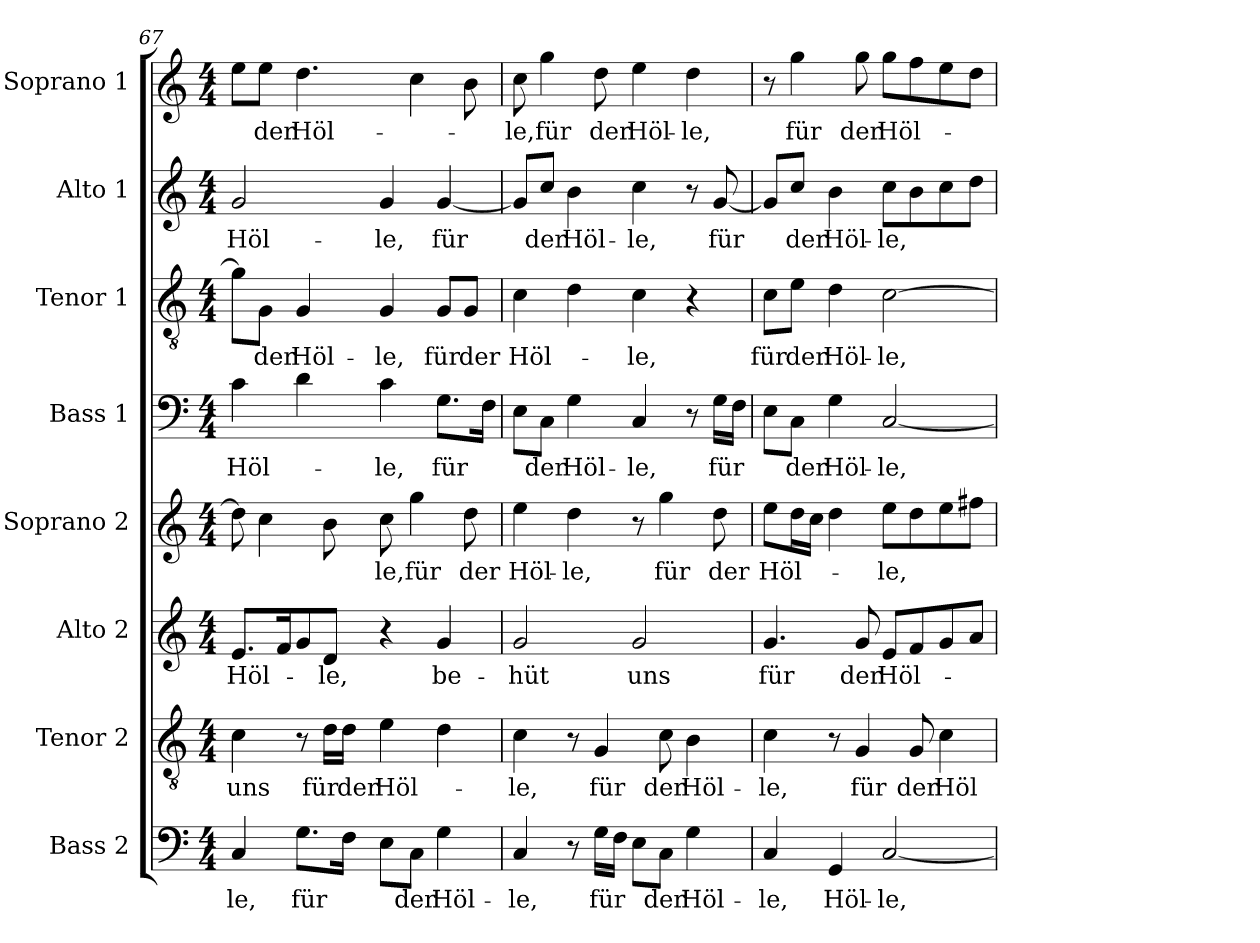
**kern	**text	**kern	**text	**kern	**text	**kern	**text	**kern	**text	**kern	**text	**kern	**text	**kern	**text
*part8	*part8	*part7	*part7	*part6	*part6	*part5	*part5	*part4	*part4	*part3	*part3	*part2	*part2	*part1	*part1
*staff8	*staff8	*staff7	*staff7	*staff6	*staff6	*staff5	*staff5	*staff4	*staff4	*staff3	*staff3	*staff2	*staff2	*staff1	*staff1
*I"Bass 2	*	*I"Tenor 2	*	*I"Alto 2	*	*I"Soprano 2	*	*I"Bass 1	*	*I"Tenor 1	*	*I"Alto 1	*	*I"Soprano 1	*
*I'B2	*	*I'T2	*	*I'A2	*	*I'S2	*	*I'B1	*	*I'T1	*	*I'A1	*	*I'S1	*
!!LO:LB:g=z
*clefF4	*	*clefGv2	*	*clefG2	*	*clefG2	*	*clefF4	*	*clefGv2	*	*clefG2	*	*clefG2	*
*	*	*ITrd7c12	*	*	*	*	*	*	*	*ITrd7c12	*	*	*	*	*
*k[]	*	*k[]	*	*k[]	*	*k[]	*	*k[]	*	*k[]	*	*k[]	*	*k[]	*
*C:	*	*C:	*	*C:	*	*C:	*	*C:	*	*C:	*	*C:	*	*C:	*
*M4/4	*	*M4/4	*	*M4/4	*	*M4/4	*	*M4/4	*	*M4/4	*	*M4/4	*	*M4/4	*
=67	=67	=67	=67	=67	=67	=67	=67	=67	=67	=67	=67	=67	=67	=67	=67
!	!LO:LY:b:color=#000000	!	!	!	!	!	!	!	!	!	!	!	!	!	!
!	!	!	!LO:LY:b:color=#000000	!	!	!	!	!	!	!	!	!	!	!	!
!	!	!	!	!	!LO:LY:b:color=#000000	!	!	!	!	!	!	!	!	!	!
!	!	!	!	!	!	!	!	!	!LO:LY:b:color=#000000	!	!	!	!	!	!
!	!	!	!	!	!	!	!	!	!	!	!	!	!LO:LY:b:color=#000000	!	!
4Ci/	-le,	4Ci\	uns	8.ei/L	Höl-	8ddi\]	.	4ci\	Höl-	8Gi\L]	.	2gi/	Höl-	8eei\L	.
!	!	!	!	!	!	!	!	!	!	!	!LO:LY:b:color=#000000	!	!	!	!
!	!	!	!	!	!	!	!	!	!	!	!	!	!	!	!LO:LY:b:color=#000000
.	.	.	.	.	.	4cci\	.	.	.	8GGi\J	der	.	.	8eei\J	der
.	.	.	.	16fi/k	.	.	.	.	.	.	.	.	.	.	.
!	!LO:LY:b:color=#000000	!	!	!	!	!	!	!	!	!	!	!	!	!	!
!	!	!	!	!	!	!	!	!	!	!	!LO:LY:b:color=#000000	!	!	!	!
!	!	!	!	!	!	!	!	!	!	!	!	!	!	!	!LO:LY:b:color=#000000
8.Gi\L	für	8r	.	8gi/	.	.	.	4di\	.	4GGi/	Höl-	.	.	4.ddi\	Höl-
!	!	!	!LO:LY:b:color=#000000	!	!	!	!	!	!	!	!	!	!	!	!
!	!	!	!	!	!LO:LY:b:color=#000000	!	!	!	!	!	!	!	!	!	!
.	.	16Di\LL	für	8di/J	-le,	8bi\	.	.	.	.	.	.	.	.	.
!	!	!	!LO:LY:b:color=#000000	!	!	!	!	!	!	!	!	!	!	!	!
16Fi\Jk	.	16Di\JJ	der	.	.	.	.	.	.	.	.	.	.	.	.
!	!	!	!LO:LY:b:color=#000000	!	!	!	!	!	!	!	!	!	!	!	!
!	!	!	!	!	!	!	!LO:LY:b:color=#000000	!	!	!	!	!	!	!	!
!	!	!	!	!	!	!	!	!	!LO:LY:b:color=#000000	!	!	!	!	!	!
!	!	!	!	!	!	!	!	!	!	!	!LO:LY:b:color=#000000	!	!	!	!
!	!	!	!	!	!	!	!	!	!	!	!	!	!LO:LY:b:color=#000000	!	!
8Ei\L	.	4Ei\	Höl-	4r	.	8cci\	-le,	4ci\	-le,	4GGi/	-le,	4gi/	-le,	.	.
!	!LO:LY:b:color=#000000	!	!	!	!	!	!	!	!	!	!	!	!	!	!
!	!	!	!	!	!	!	!LO:LY:b:color=#000000	!	!	!	!	!	!	!	!
8Ci\J	der	.	.	.	.	4ggi\	für	.	.	.	.	.	.	4cci\	.
!	!LO:LY:b:color=#000000	!	!	!	!	!	!	!	!	!	!	!	!	!	!
!	!	!	!	!	!LO:LY:b:color=#000000	!	!	!	!	!	!	!	!	!	!
!	!	!	!	!	!	!	!	!	!LO:LY:b:color=#000000	!	!	!	!	!	!
!	!	!	!	!	!	!	!	!	!	!	!LO:LY:b:color=#000000	!	!	!	!
!	!	!	!	!	!	!	!	!	!	!	!	!	!LO:LY:b:color=#000000	!	!
4Gi\	Höl-	4Di\	.	4gi/	be-	.	.	8.Gi\L	für	8GGi/L	für	[4gi/	für	.	.
!	!	!	!	!	!	!	!LO:LY:b:color=#000000	!	!	!	!	!	!	!	!
!	!	!	!	!	!	!	!	!	!	!	!LO:LY:b:color=#000000	!	!	!	!
.	.	.	.	.	.	8ddi\	der	.	.	8GGi/J	der	.	.	8bi\	.
.	.	.	.	.	.	.	.	16Fi\Jk	.	.	.	.	.	.	.
=68	=68	=68	=68	=68	=68	=68	=68	=68	=68	=68	=68	=68	=68	=68	=68
!	!LO:LY:b:color=#000000	!	!	!	!	!	!	!	!	!	!	!	!	!	!
!	!	!	!LO:LY:b:color=#000000	!	!	!	!	!	!	!	!	!	!	!	!
!	!	!	!	!	!LO:LY:b:color=#000000	!	!	!	!	!	!	!	!	!	!
!	!	!	!	!	!	!	!LO:LY:b:color=#000000	!	!	!	!	!	!	!	!
!	!	!	!	!	!	!	!	!	!	!	!LO:LY:b:color=#000000	!	!	!	!
!	!	!	!	!	!	!	!	!	!	!	!	!	!	!	!LO:LY:b:color=#000000
4Ci/	-le,	4Ci\	-le,	2gi/	-hüt	4eei\	Höl-	8Ei\L	.	4Ci\	Höl-	8gi/L]	.	8cci\	-le,
!	!	!	!	!	!	!	!	!	!LO:LY:b:color=#000000	!	!	!	!	!	!
!	!	!	!	!	!	!	!	!	!	!	!	!	!LO:LY:b:color=#000000	!	!
!	!	!	!	!	!	!	!	!	!	!	!	!	!	!	!LO:LY:b:color=#000000
.	.	.	.	.	.	.	.	8Ci\J	der	.	.	8cci/J	der	4ggi\	für
!	!	!	!	!	!	!	!LO:LY:b:color=#000000	!	!	!	!	!	!	!	!
!	!	!	!	!	!	!	!	!	!LO:LY:b:color=#000000	!	!	!	!	!	!
!	!	!	!	!	!	!	!	!	!	!	!	!	!LO:LY:b:color=#000000	!	!
8r	.	8r	.	.	.	4ddi\	-le,	4Gi\	Höl-	4Di\	.	4bi\	Höl-	.	.
!	!LO:LY:b:color=#000000	!	!	!	!	!	!	!	!	!	!	!	!	!	!
!	!	!	!LO:LY:b:color=#000000	!	!	!	!	!	!	!	!	!	!	!	!
!	!	!	!	!	!	!	!	!	!	!	!	!	!	!	!LO:LY:b:color=#000000
16Gi\LL	für	4GGi/	für	.	.	.	.	.	.	.	.	.	.	8ddi\	der
16Fi\JJ	.	.	.	.	.	.	.	.	.	.	.	.	.	.	.
!	!	!	!	!	!LO:LY:b:color=#000000	!	!	!	!	!	!	!	!	!	!
!	!	!	!	!	!	!	!	!	!LO:LY:b:color=#000000	!	!	!	!	!	!
!	!	!	!	!	!	!	!	!	!	!	!LO:LY:b:color=#000000	!	!	!	!
!	!	!	!	!	!	!	!	!	!	!	!	!	!LO:LY:b:color=#000000	!	!
!	!	!	!	!	!	!	!	!	!	!	!	!	!	!	!LO:LY:b:color=#000000
8Ei\L	.	.	.	2gi/	uns	8r	.	4Ci/	-le,	4Ci\	-le,	4cci\	-le,	4eei\	Höl-
!	!LO:LY:b:color=#000000	!	!	!	!	!	!	!	!	!	!	!	!	!	!
!	!	!	!LO:LY:b:color=#000000	!	!	!	!	!	!	!	!	!	!	!	!
!	!	!	!	!	!	!	!LO:LY:b:color=#000000	!	!	!	!	!	!	!	!
8Ci\J	der	8Ci\	der	.	.	4ggi\	für	.	.	.	.	.	.	.	.
!	!LO:LY:b:color=#000000	!	!	!	!	!	!	!	!	!	!	!	!	!	!
!	!	!	!LO:LY:b:color=#000000	!	!	!	!	!	!	!	!	!	!	!	!
!	!	!	!	!	!	!	!	!	!	!	!	!	!	!	!LO:LY:b:color=#000000
4Gi\	Höl-	4BBi\	Höl-	.	.	.	.	8r	.	4r	.	8r	.	4ddi\	-le,
!	!	!	!	!	!	!	!LO:LY:b:color=#000000	!	!	!	!	!	!	!	!
!	!	!	!	!	!	!	!	!	!LO:LY:b:color=#000000	!	!	!	!	!	!
!	!	!	!	!	!	!	!	!	!	!	!	!	!LO:LY:b:color=#000000	!	!
.	.	.	.	.	.	8ddi\	der	16Gi\LL	für	.	.	[8gi/	für	.	.
.	.	.	.	.	.	.	.	16Fi\JJ	.	.	.	.	.	.	.
=69	=69	=69	=69	=69	=69	=69	=69	=69	=69	=69	=69	=69	=69	=69	=69
!	!LO:LY:b:color=#000000	!	!	!	!	!	!	!	!	!	!	!	!	!	!
!	!	!	!LO:LY:b:color=#000000	!	!	!	!	!	!	!	!	!	!	!	!
!	!	!	!	!	!LO:LY:b:color=#000000	!	!	!	!	!	!	!	!	!	!
!	!	!	!	!	!	!	!LO:LY:b:color=#000000	!	!	!	!	!	!	!	!
!	!	!	!	!	!	!	!	!	!	!	!LO:LY:b:color=#000000	!	!	!	!
4Ci/	-le,	4Ci\	-le,	4.gi/	für	8eei\L	Höl-	8Ei\L	.	8Ci\L	für	8gi/L]	.	8r	.
!	!	!	!	!	!	!	!	!	!LO:LY:b:color=#000000	!	!	!	!	!	!
!	!	!	!	!	!	!	!	!	!	!	!LO:LY:b:color=#000000	!	!	!	!
!	!	!	!	!	!	!	!	!	!	!	!	!	!LO:LY:b:color=#000000	!	!
!	!	!	!	!	!	!	!	!	!	!	!	!	!	!	!LO:LY:b:color=#000000
.	.	.	.	.	.	16ddi\L	.	8Ci\J	der	8Ei\J	der	8cci/J	der	4ggi\	für
.	.	.	.	.	.	16cci\JJ	.	.	.	.	.	.	.	.	.
!	!LO:LY:b:color=#000000	!	!	!	!	!	!	!	!	!	!	!	!	!	!
!	!	!	!	!	!	!	!	!	!LO:LY:b:color=#000000	!	!	!	!	!	!
!	!	!	!	!	!	!	!	!	!	!	!LO:LY:b:color=#000000	!	!	!	!
!	!	!	!	!	!	!	!	!	!	!	!	!	!LO:LY:b:color=#000000	!	!
4GGi/	Höl-	8r	.	.	.	4ddi\	.	4Gi\	Höl-	4Di\	Höl-	4bi\	Höl-	.	.
!	!	!	!LO:LY:b:color=#000000	!	!	!	!	!	!	!	!	!	!	!	!
!	!	!	!	!	!LO:LY:b:color=#000000	!	!	!	!	!	!	!	!	!	!
!	!	!	!	!	!	!	!	!	!	!	!	!	!	!	!LO:LY:b:color=#000000
.	.	4GGi/	für	8gi/	der	.	.	.	.	.	.	.	.	8ggi\	der
!	!LO:LY:b:color=#000000	!	!	!	!	!	!	!	!	!	!	!	!	!	!
!	!	!	!	!	!LO:LY:b:color=#000000	!	!	!	!	!	!	!	!	!	!
!	!	!	!	!	!	!	!LO:LY:b:color=#000000	!	!	!	!	!	!	!	!
!	!	!	!	!	!	!	!	!	!LO:LY:b:color=#000000	!	!	!	!	!	!
!	!	!	!	!	!	!	!	!	!	!	!LO:LY:b:color=#000000	!	!	!	!
!	!	!	!	!	!	!	!	!	!	!	!	!	!LO:LY:b:color=#000000	!	!
!	!	!	!	!	!	!	!	!	!	!	!	!	!	!	!LO:LY:b:color=#000000
[2Ci/	-le,	.	.	8ei/L	Höl-	8eei\L	-le,	[2Ci/	-le,	[2Ci\	-le,	8cci\L	-le,	8ggi\L	Höl-
!	!	!	!LO:LY:b:color=#000000	!	!	!	!	!	!	!	!	!	!	!	!
.	.	8GGi/	der	8fi/	.	8ddi\	.	.	.	.	.	8bi\	.	8ffi\	.
!	!	!	!LO:LY:b:color=#000000	!	!	!	!	!	!	!	!	!	!	!	!
.	.	4Ci\	Höl-	8gi/	.	8eei\	.	.	.	.	.	8cci\	.	8eei\	.
.	.	.	.	8ai/J	.	8ff#Xi\J	.	.	.	.	.	8ddi\J	.	8ddi\J	.
=	=	=	=	=	=	=	=	=	=	=	=	=	=	=	=
*-	*-	*-	*-	*-	*-	*-	*-	*-	*-	*-	*-	*-	*-	*-	*-
